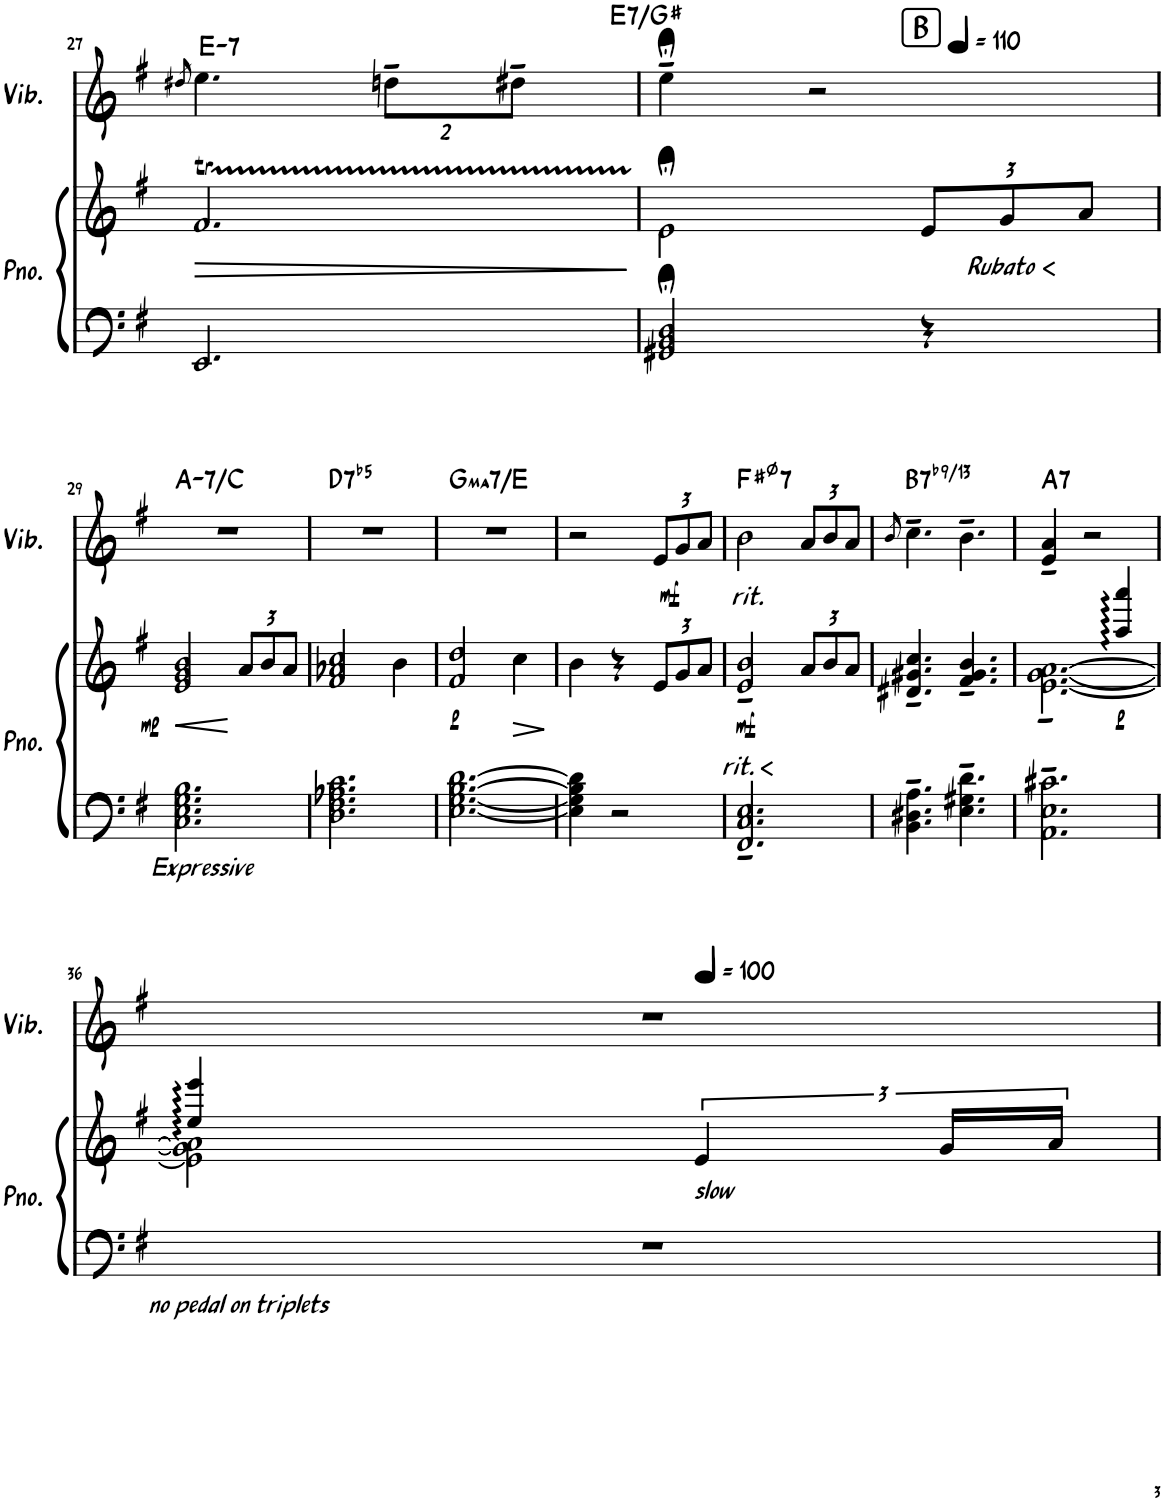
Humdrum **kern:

**kern	**kern	**dynam	**harte	**kern	**harte
*part2	*part2	*part2	*part2	*part1	*part1
*staff3	*staff2	*staff2/3	*	*staff1	*
*I"Piano	*	*	*	*I"Vibraphone	*
*I'Pno.	*	*	*	*I'Vib.	*
!!LO:PB:g=z
*clefF4	*clefG2	*	*	*clefG2	*
*k[f#]	*k[f#]	*	*	*k[f#]	*
*M3/4	*M3/4	*	*	*M3/4	*
=27	=27	=27	=27	=27	=27
.	.	.	.	8qdd#X/	.
!	!	!LO:HP:b	!LO:H:kt=7	!	!LO:H:kt=7
2.EE/	2.f#t/	>	E:min7	4.ee\	E:min7
*	*	*	*	*Xbrackettup	*
.	.	.	.	16%3ddn~\L	.
.	.	.	.	16%3dd#X~\J	.
.	.	]	.	.	.
!!LO:REH:place=s1:a:B:rj:fs=14:t=B:qo=2
=28	=28	=28	=28	=28	=28
*	*	*	*	*^	*
!	!	!	!LO:H:kt=7	!	!	!LO:H:kt=7
2GG#X/;< 2BB/;< 2D/;<	2e;<\	.	E:7/3	4ee;<~\	2ryy	E:7/3
.	.	.	.	2r	.	.
*	*Xbrackettup	*	*	*	*	*
*	*	*	*	*MM110	*	*
!	!LO:TX:b:i:t=Rubato	!	!	!	!	!
!	!	!LO:HP:b	!	!	!	!
4r	12e/L	<	.	.	4ryy	.
.	12g/	[	.	.	.	.
.	12a/J	.	.	.	.	.
!!LO:LB:g=z
=29	=29	=29	=29	=29	=29	=29
!LO:TX:b:i:t=Expressive	!	!	!	!	!	!
!	!	!LO:HP:b	!LO:H:kt=7	!	!	!LO:H:kt=7
*	*	*	*	*v	*v	*
2.C\ 2.E\ 2.G\ 2.B\	2e/ 2g/ 2b/	<	A:min7/b3	2.r	A:min7/b3
.	12a/L	[	.	.	.
.	12b/	.	.	.	.
.	12a/J	.	.	.	.
=30	=30	=30	=30	=30	=30
!	!	!	!LO:H:kt=7	!	!LO:H:kt=7
2.D\ 2.F#\ 2.A-X\ 2.c\	2f#/ 2a-X/ 2cc/	.	D:(3,b5,b7)	2.r	D:(3,b5,b7)
.	4b\	.	.	.	.
=31	=31	=31	=31	=31	=31
!	!	!	!LO:H:kt=ma7	!	!LO:H:kt=ma7
[2.E\ [2.G\ [2.B\ [2.d\	2f#/ 2dd/	.	G:maj7/6	2.r	G:maj7/6
!	!	!LO:HP:b	!	!	!
.	4cc\	>	.	.	.
.	.	]	.	.	.
=32	=32	=32	=32	=32	=32
4E\] 4G\] 4B\] 4d\]	4b\	.	.	2r	.
2r	4r	.	.	.	.
!	!LO:TX:b:i:t=rit.	!	!	!	!
!	!	!LO:HP:b	!	!	!
.	12e/L	<	.	12e/L	.
.	12g/	[	.	12g/	.
.	12a/J	.	.	12a/J	.
=33	=33	=33	=33	=33	=33
!	!	!	!	!LO:TX:b:i:t=rit.	!
!	!	!	!LO:H:kt=7	!	!LO:H:kt=7
2.FF#/~ 2.C/~ 2.E/~	2e/~ 2b/~	.	F#:hdim7	2b\	F#:hdim7
.	12a/L	.	.	12a/L	.
.	12b/	.	.	12b/	.
.	12a/J	.	.	12a/J	.
=34	=34	=34	=34	=34	=34
.	.	.	.	8qb/	.
!	!	!	!LO:H:kt=7	!	!LO:H:kt=7
4.BB\~ 4.D#X\~ 4.A\~	4.d#X/~ 4.g#X/~ 4.cc/~	.	B:7(b9,13)	4.cc~\	B:7(b9,13)
4.E\~ 4.G#X\~ 4.d\~	4.f#/~ 4.g#/~ 4.b/~	.	.	4.b~\	.
=35	=35	=35	=35	=35	=35
*	*^	*	*	*	*
!	!	!	!	!LO:H:kt=7	!	!LO:H:kt=7
2.AA\~ 2.E\~ 2.c#X\~	2ryy	[2.e\~ [<2.g\~ [>2.a\~	.	A:7	4e/~ 4a/~	A:7
.	.	.	.	.	2r	.
.	4aa/ 4aaa/	.	.	.	.	.
!!LO:LB:g=z
=36	=36	=36	=36	=36	=36	=36
!LO:TX:b:i:t=no pedal on triplets	!	!	!	!	!	!
*	*	*	*	*	*^	*
2.r	4ee/ 4eee/	2e\] 2g\] 2a\]	.	.	2.r	2ryy	.
.	4ryy	.	.	.	.	.	.
*	*brackettup	*	*	*	*	*	*
*	*	*	*	*	*MM100	*	*
!	!LO:TX:b:i:t=slow	!	!	!	!	!	!
.	6e/	4ryy	.	.	.	4ryy	.
.	24g/LL	.	.	.	.	.	.
.	24a/JJ	.	.	.	.	.	.
*	*v	*v	*	*	*	*	*
*	*	*	*	*v	*v	*
=	=	=	=	=	=
*-	*-	*-	*-	*-	*-
